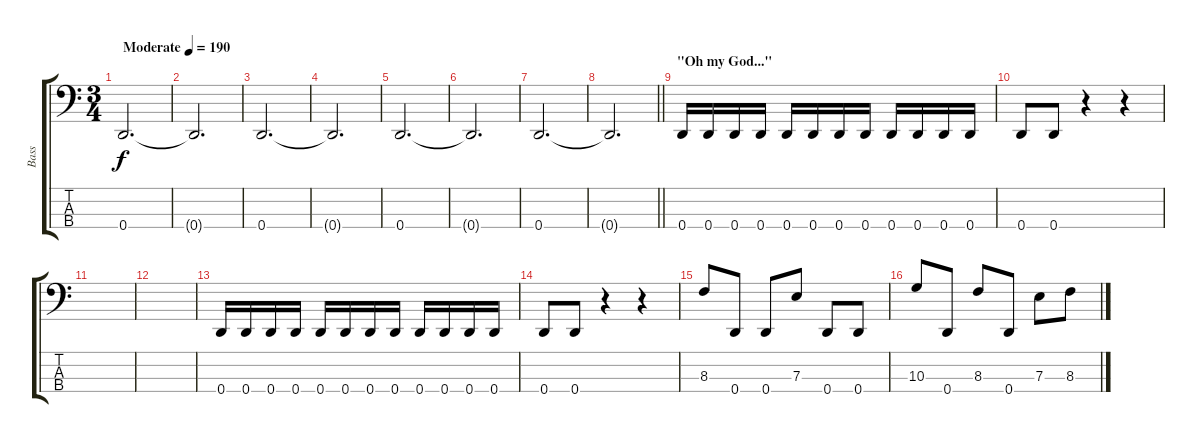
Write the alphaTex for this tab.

\track ("Bass" "Bass") {instrument electricbassfinger}
\staff {score tabs}
\tuning (G2 D2 A1 D1) {hide}
\ts (3 4)
\tempo (190 "Moderate")
\clef f4
\ks c
0.4.2{d dy f instrument electricbassfinger} |
0.4{t}.2{d} |
0.4.2{d} |
0.4{t}.2{d} |
0.4.2{d} |
0.4{t}.2{d} |
0.4.2{d} |
\barLineRight lightlight
0.4{t}.2{d} |
\section ("" "\"Oh my God...\"")
0.4.16 0.4.16 0.4.16 0.4.16 0.4.16 0.4.16 0.4.16 0.4.16 0.4.16 0.4.16 0.4.16 0.4.16 |
0.4.8 0.4.8 r.4 r.4 |
|
|
0.4.16 0.4.16 0.4.16 0.4.16 0.4.16 0.4.16 0.4.16 0.4.16 0.4.16 0.4.16 0.4.16 0.4.16 |
0.4.8 0.4.8 r.4 r.4 |
8.3.8 0.4.8 0.4.8 7.3.8 0.4.8 0.4.8 |
10.3.8 0.4.8 8.3.8 0.4.8 7.3.8 8.3.8
